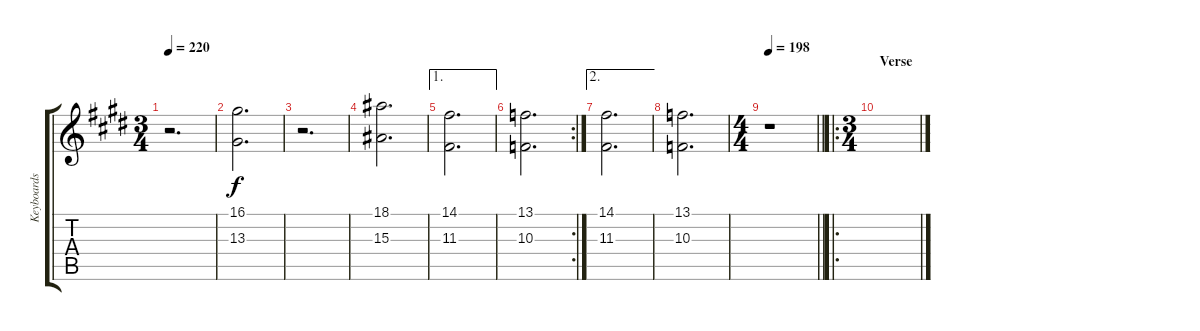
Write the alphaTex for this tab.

\track ("Keyboards" "Keyboards") {instrument stringensemble1}
\staff {score tabs}
\tuning (E4 B3 G3 D3 A2 E2) {hide}
\ts (3 4)
\tempo 220
\clef g2
\ks e
r.2{d dy f} |
(16.1 13.3).2{d} |
r.2{d} |
(18.1 15.3).2{d} |
\ae 1
(14.1 11.3).2{d} |
\rc 2
(13.1 10.3).2{d} |
\ae 2
(14.1 11.3).2{d} |
(13.1 10.3).2{d} |
\ts (4 4)
\tempo 198
\barLineRight lightlight
r.1 |
\ro
\ts (3 4)
\section ("" "Verse")
